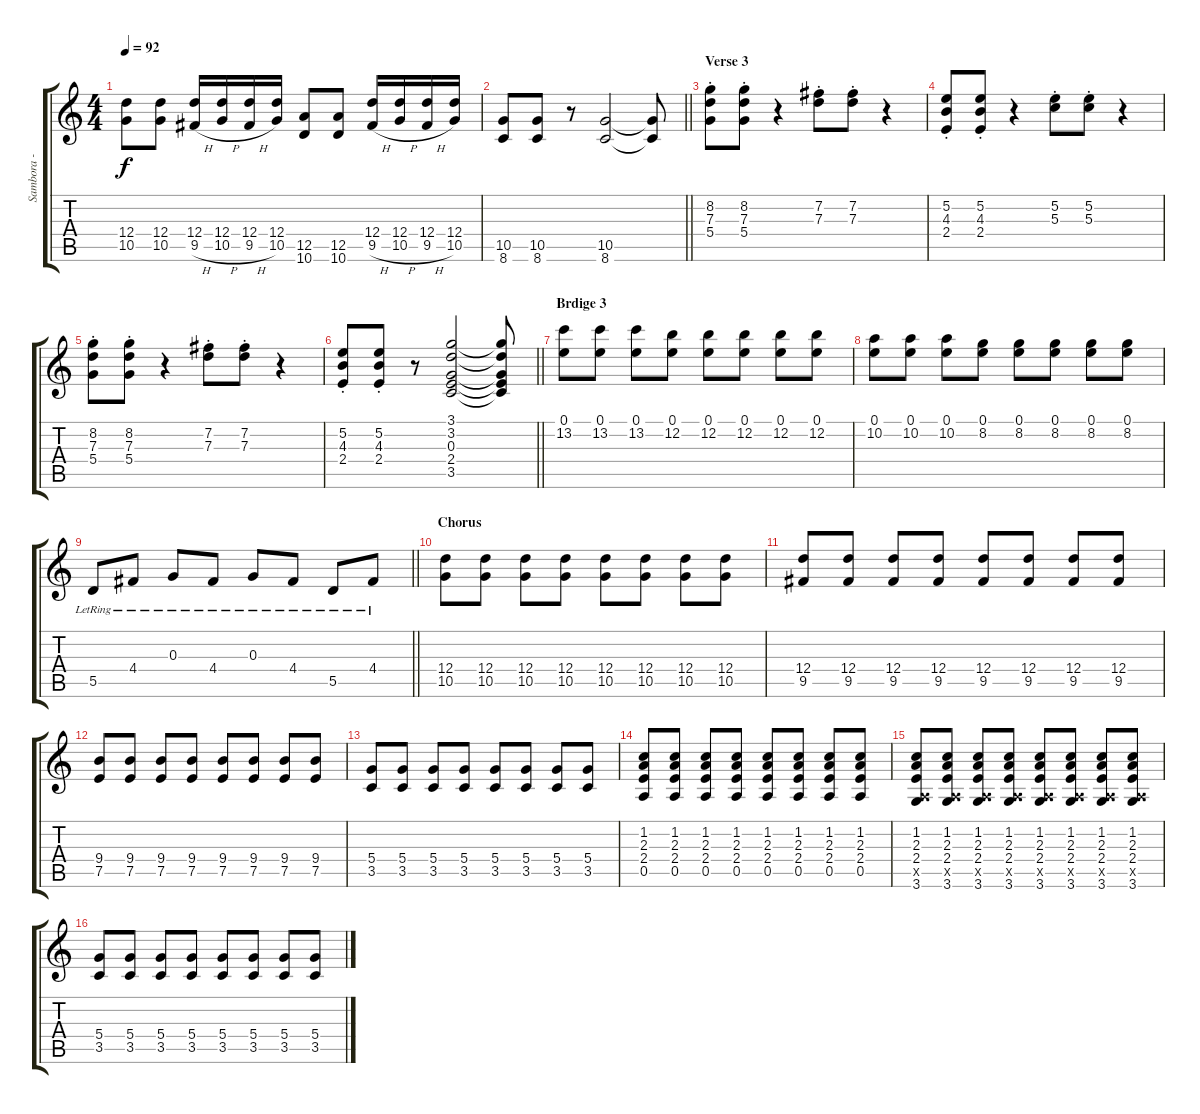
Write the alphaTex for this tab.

\track ("Sambora - Guitar" "Sambora - ") {instrument distortionguitar}
\staff {score tabs}
\tuning (E4 B3 G3 D3 A2 E2) {hide}
\ts (4 4)
\tempo 92
\clef g2
\ks c
(12.4 10.5).8{dy f} (12.4 10.5).8 (12.4 9.5{h}).16 (12.4 10.5{h}).16 (12.4 9.5{h}).16 (12.4 10.5).16 (12.5 10.6).8 (12.5 10.6).8 (12.4 9.5{h}).16 (12.4 10.5{h}).16 (12.4 9.5{h}).16 (12.4 10.5).16 |
\barLineRight lightlight
(10.5 8.6).8 (10.5 8.6).8 r.8 (10.5 8.6).2 (10.5{t} 8.6{t}).8 |
\section ("" "Verse 3")
(8.2{st} 7.3{st} 5.4{st}).8 (8.2{st} 7.3{st} 5.4{st}).8 r.4 (7.2{st} 7.3{st}).8 (7.2{st} 7.3{st}).8 r.4 |
(5.2{st} 4.3{st} 2.4).8 (5.2{st} 4.3{st} 2.4).8 r.4 (5.2{st} 5.3{st}).8 (5.2{st} 5.3{st}).8 r.4 |
(8.2{st} 7.3{st} 5.4{st}).8 (8.2{st} 7.3{st} 5.4{st}).8 r.4 (7.2{st} 7.3{st}).8 (7.2{st} 7.3{st}).8 r.4 |
\barLineRight lightlight
(5.2{st} 4.3{st} 2.4{st}).8 (5.2{st} 4.3{st} 2.4{st}).8 r.8 (3.1 3.2 0.3 2.4 3.5).2 (3.1{t} 3.2{t} 0.3{t} 2.4{t} 3.5{t}).8 |
\section ("" "Brdige 3")
(0.1 13.2).8 (0.1 13.2).8 (0.1 13.2).8 (0.1 12.2).8 (0.1 12.2).8 (0.1 12.2).8 (0.1 12.2).8 (0.1 12.2).8 |
(0.1 10.2).8 (0.1 10.2).8 (0.1 10.2).8 (0.1 8.2).8 (0.1 8.2).8 (0.1 8.2).8 (0.1 8.2).8 (0.1 8.2).8 |
\barLineRight lightlight
5.5{lr}.8 4.4{lr}.8 0.3{lr}.8 4.4{lr}.8 0.3{lr}.8 4.4{lr}.8 5.5{lr}.8 4.4{lr}.8 |
\section ("" "Chorus")
(12.4 10.5).8 (12.4 10.5).8 (12.4 10.5).8 (12.4 10.5).8 (12.4 10.5).8 (12.4 10.5).8 (12.4 10.5).8 (12.4 10.5).8 |
(12.4 9.5).8 (12.4 9.5).8 (12.4 9.5).8 (12.4 9.5).8 (12.4 9.5).8 (12.4 9.5).8 (12.4 9.5).8 (12.4 9.5).8 |
(9.4 7.5).8 (9.4 7.5).8 (9.4 7.5).8 (9.4 7.5).8 (9.4 7.5).8 (9.4 7.5).8 (9.4 7.5).8 (9.4 7.5).8 |
(5.4 3.5).8 (5.4 3.5).8 (5.4 3.5).8 (5.4 3.5).8 (5.4 3.5).8 (5.4 3.5).8 (5.4 3.5).8 (5.4 3.5).8 |
(1.2 2.3 2.4 0.5).8 (1.2 2.3 2.4 0.5).8 (1.2 2.3 2.4 0.5).8 (1.2 2.3 2.4 0.5).8 (1.2 2.3 2.4 0.5).8 (1.2 2.3 2.4 0.5).8 (1.2 2.3 2.4 0.5).8 (1.2 2.3 2.4 0.5).8 |
(1.2 2.3 2.4 0.5{x} 3.6).8 (1.2 2.3 2.4 0.5{x} 3.6).8 (1.2 2.3 2.4 0.5{x} 3.6).8 (1.2 2.3 2.4 0.5{x} 3.6).8 (1.2 2.3 2.4 0.5{x} 3.6).8 (1.2 2.3 2.4 0.5{x} 3.6).8 (1.2 2.3 2.4 0.5{x} 3.6).8 (1.2 2.3 2.4 0.5{x} 3.6).8 |
(5.4 3.5).8 (5.4 3.5).8 (5.4 3.5).8 (5.4 3.5).8 (5.4 3.5).8 (5.4 3.5).8 (5.4 3.5).8 (5.4 3.5).8
